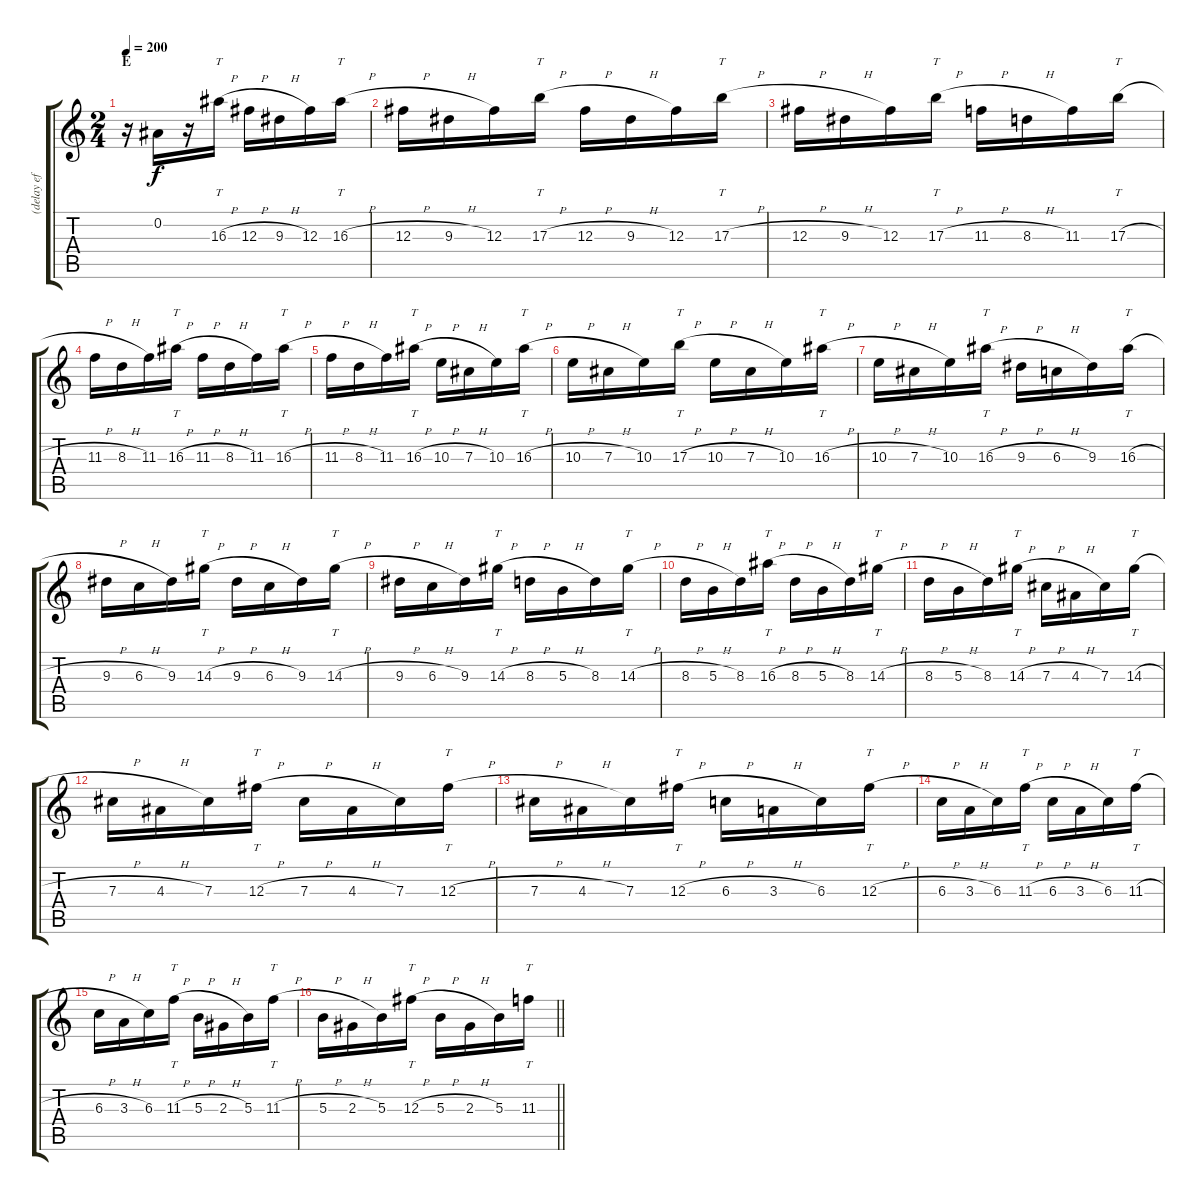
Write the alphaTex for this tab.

\track (" (delay effect)" " (delay ef") {instrument overdrivenguitar}
\staff {score tabs}
\tuning (Eb4 Bb3 Gb3 Db3 Ab2 Eb2) {hide}
\ts (2 4)
\section ("" "E")
\tempo 200
\clef g2
\ks c
r.16{dy f} 0.2.16 r.16 16.3{h}.16{tt} 12.3{h}.16 9.3{h}.16 12.3.16 16.3{h}.16{tt} |
12.3{h}.16 9.3{h}.16 12.3.16 17.3{h}.16{tt} 12.3{h}.16 9.3{h}.16 12.3.16 17.3{h}.16{tt} |
12.3{h}.16 9.3{h}.16 12.3.16 17.3{h}.16{tt} 11.3{h}.16 8.3{h}.16 11.3.16 17.3{h}.16{tt} |
11.3{h}.16 8.3{h}.16 11.3.16 16.3{h}.16{tt} 11.3{h}.16 8.3{h}.16 11.3.16 16.3{h}.16{tt} |
11.3{h}.16 8.3{h}.16 11.3.16 16.3{h}.16{tt} 10.3{h}.16 7.3{h}.16 10.3.16 16.3{h}.16{tt} |
10.3{h}.16 7.3{h}.16 10.3.16 17.3{h}.16{tt} 10.3{h}.16 7.3{h}.16 10.3.16 16.3{h}.16{tt} |
10.3{h}.16 7.3{h}.16 10.3.16 16.3{h}.16{tt} 9.3{h}.16 6.3{h}.16 9.3.16 16.3{h}.16{tt} |
9.3{h}.16 6.3{h}.16 9.3.16 14.3{h}.16{tt} 9.3{h}.16 6.3{h}.16 9.3.16 14.3{h}.16{tt} |
9.3{h}.16 6.3{h}.16 9.3.16 14.3{h}.16{tt} 8.3{h}.16 5.3{h}.16 8.3.16 14.3{h}.16{tt} |
8.3{h}.16 5.3{h}.16 8.3.16 16.3{h}.16{tt} 8.3{h}.16 5.3{h}.16 8.3.16 14.3{h}.16{tt} |
8.3{h}.16 5.3{h}.16 8.3.16 14.3{h}.16{tt} 7.3{h}.16 4.3{h}.16 7.3.16 14.3{h}.16{tt} |
7.3{h}.16 4.3{h}.16 7.3.16 12.3{h}.16{tt} 7.3{h}.16 4.3{h}.16 7.3.16 12.3{h}.16{tt} |
7.3{h}.16 4.3{h}.16 7.3.16 12.3{h}.16{tt} 6.3{h}.16 3.3{h}.16 6.3.16 12.3{h}.16{tt} |
6.3{h}.16 3.3{h}.16 6.3.16 11.3{h}.16{tt} 6.3{h}.16 3.3{h}.16 6.3.16 11.3{h}.16{tt} |
6.3{h}.16 3.3{h}.16 6.3.16 11.3{h}.16{tt} 5.3{h}.16 2.3{h}.16 5.3.16 11.3{h}.16{tt} |
\barLineRight lightlight
5.3{h}.16 2.3{h}.16 5.3.16 12.3{h}.16{tt} 5.3{h}.16 2.3{h}.16 5.3.16 11.3{h}.16{tt}
